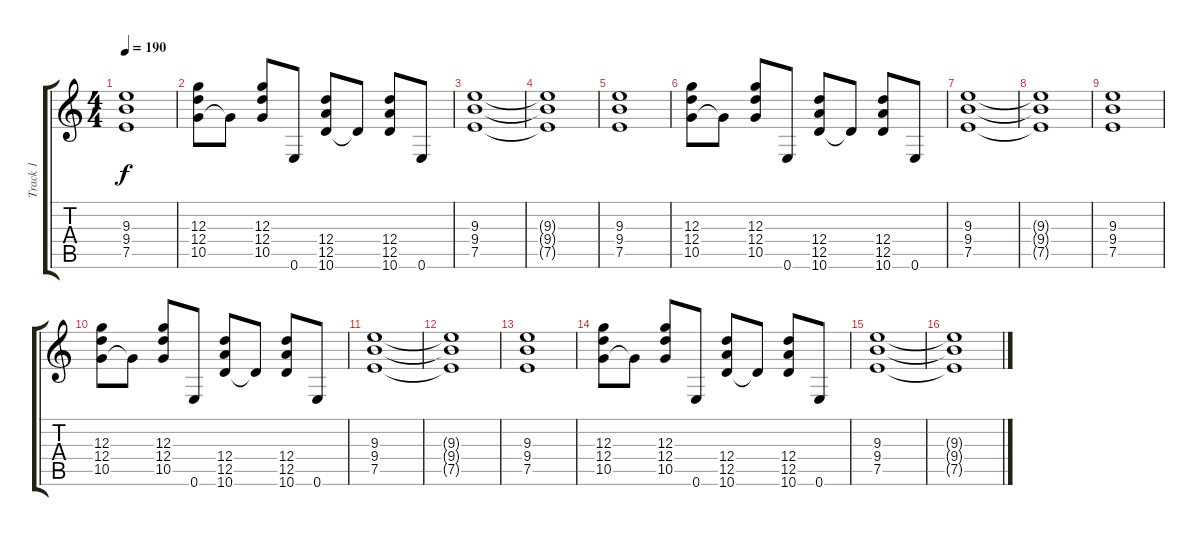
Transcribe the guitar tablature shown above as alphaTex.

\track ("Track 1" "Track 1") {instrument distortionguitar}
\staff {score tabs}
\tuning (E4 B3 G3 D3 A2 E2) {hide}
\ts (4 4)
\tempo 190
\clef g2
\ks c
(9.3 9.4 7.5).1{dy f} |
(12.3 12.4 10.5).8 10.5{t}.8 (12.3 12.4 10.5).8 0.6.8 (12.4 12.5 10.6).8 10.6{t}.8 (12.4 12.5 10.6).8 0.6.8 |
(9.3 9.4 7.5).1 |
(9.3{t} 9.4{t} 7.5{t}).1 |
(9.3 9.4 7.5).1 |
(12.3 12.4 10.5).8 10.5{t}.8 (12.3 12.4 10.5).8 0.6.8 (12.4 12.5 10.6).8 10.6{t}.8 (12.4 12.5 10.6).8 0.6.8 |
(9.3 9.4 7.5).1 |
(9.3{t} 9.4{t} 7.5{t}).1 |
(9.3 9.4 7.5).1 |
(12.3 12.4 10.5).8 10.5{t}.8 (12.3 12.4 10.5).8 0.6.8 (12.4 12.5 10.6).8 10.6{t}.8 (12.4 12.5 10.6).8 0.6.8 |
(9.3 9.4 7.5).1 |
(9.3{t} 9.4{t} 7.5{t}).1 |
(9.3 9.4 7.5).1 |
(12.3 12.4 10.5).8 10.5{t}.8 (12.3 12.4 10.5).8 0.6.8 (12.4 12.5 10.6).8 10.6{t}.8 (12.4 12.5 10.6).8 0.6.8 |
(9.3 9.4 7.5).1 |
(9.3{t} 9.4{t} 7.5{t}).1
